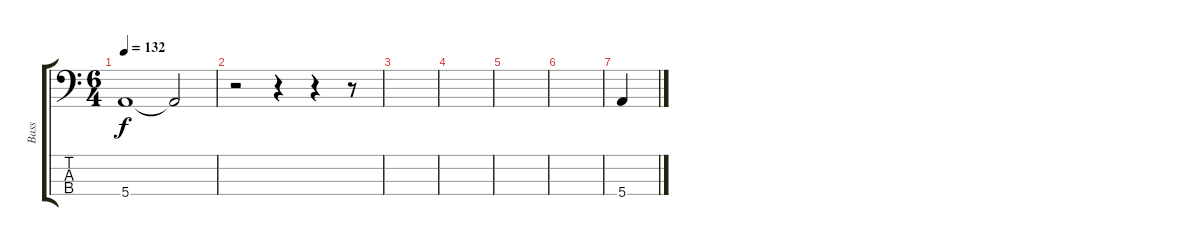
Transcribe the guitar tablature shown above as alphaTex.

\track ("Bass" "Bass") {instrument acousticbass}
\staff {score tabs}
\tuning (G2 D2 A1 E1) {hide}
\ts (6 4)
\tempo 132
\clef f4
\ks c
5.4.1{dy f} 5.4{t}.2 |
r.2 r.4 r.4 r.8 |
|
|
|
|
5.4.4
